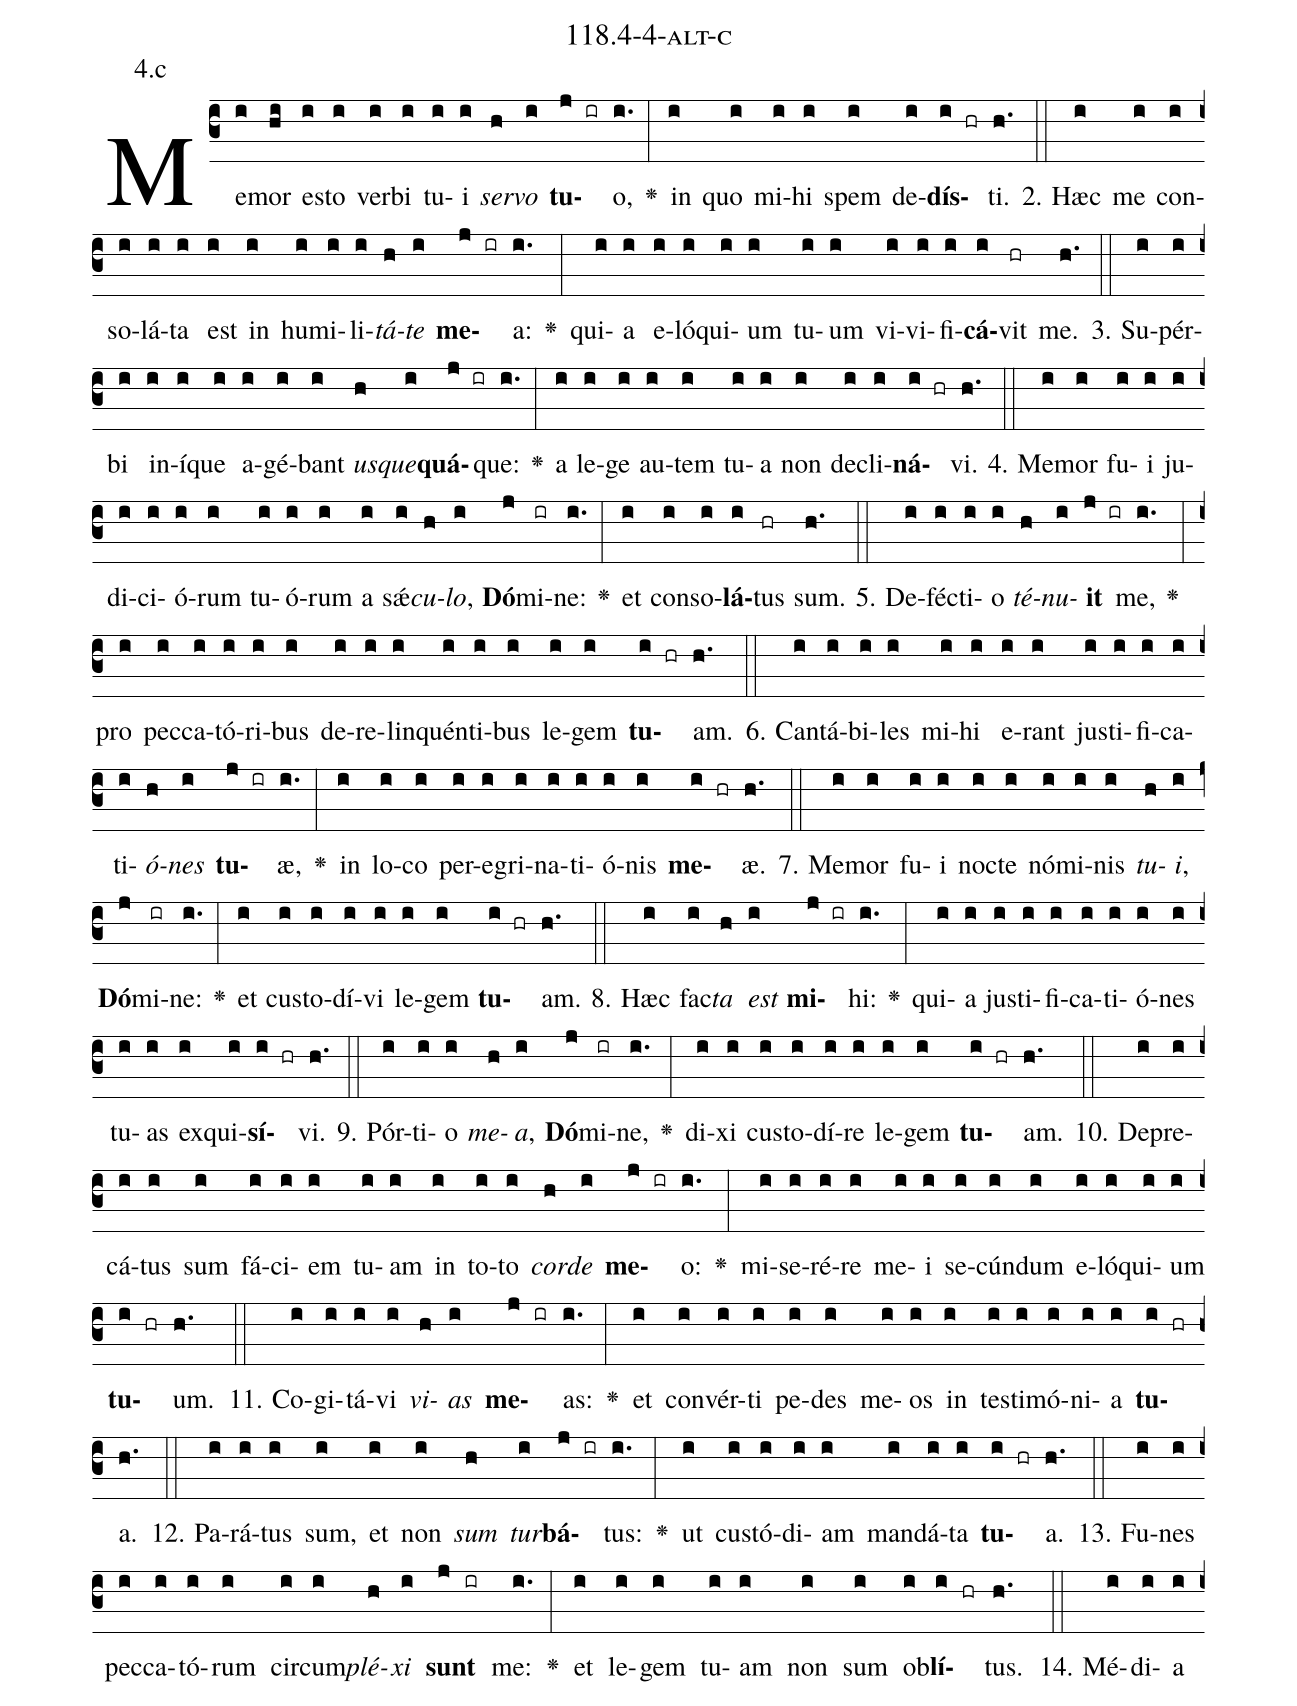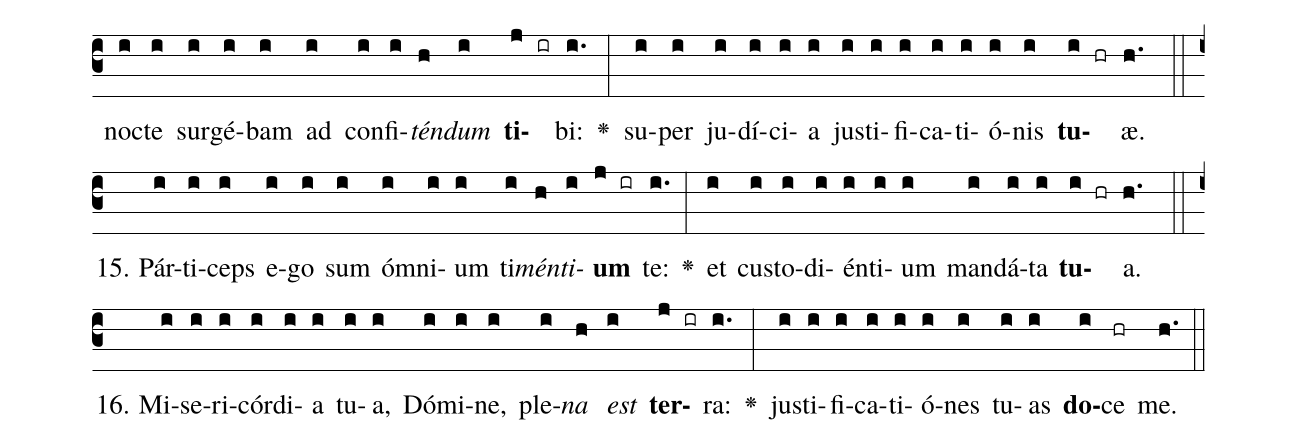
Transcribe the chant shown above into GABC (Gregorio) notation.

name: 118.4-4-alt-c;
annotation: 4.c;
%%
(c3)Me(i)mor(hi) es(i)to(i) ver(i)bi(i) tu(i)i(i) <i>ser</i>(h)<i>vo</i>(i) <b>tu</b>(j ir)o,(i.) <v>\greheightstar</v>(:) in(i) quo(i) mi(i)hi(i) spem(i) de(i)<b>dís</b>(i hr)ti.(h.) (::)
2. Hæc(i) me(i) con(i)so(i)lá(i)ta(i) est(i) in(i) hu(i)mi(i)li(i)<i>tá</i>(h)<i>te</i>(i) <b>me</b>(j ir)a:(i.) <v>\greheightstar</v>(:) qui(i)a(i) e(i)ló(i)qui(i)um(i) tu(i)um(i) vi(i)vi(i)fi(i)<b>cá</b>(i)vit(hr) me.(h.) (::)
3. Su(i)pér(i)bi(i) in(i)í(i)que(i) a(i)gé(i)bant(i) <i>us</i>(h)<i>que</i>(i)<b>quá</b>(j ir)que:(i.) <v>\greheightstar</v>(:) a(i) le(i)ge(i) au(i)tem(i) tu(i)a(i) non(i) de(i)cli(i)<b>ná</b>(i hr)vi.(h.) (::)
4. Me(i)mor(i) fu(i)i(i) ju(i)di(i)ci(i)ó(i)rum(i) tu(i)ó(i)rum(i) a(i) sǽ(i)<i>cu</i>(h)<i>lo</i>,(i) <b>Dó</b>(j)mi(ir)ne:(i.) <v>\greheightstar</v>(:) et(i) con(i)so(i)<b>lá</b>(i)tus(hr) sum.(h.) (::)
5. De(i)féc(i)ti(i)o(i) <i>té</i>(h)<i>nu</i>(i)<b>it</b>(j ir) me,(i.) <v>\greheightstar</v>(:) pro(i) pec(i)ca(i)tó(i)ri(i)bus(i) de(i)re(i)lin(i)quén(i)ti(i)bus(i) le(i)gem(i) <b>tu</b>(i hr)am.(h.) (::)
6. Can(i)tá(i)bi(i)les(i) mi(i)hi(i) e(i)rant(i) jus(i)ti(i)fi(i)ca(i)ti(i)<i>ó</i>(h)<i>nes</i>(i) <b>tu</b>(j ir)æ,(i.) <v>\greheightstar</v>(:) in(i) lo(i)co(i) per(i)e(i)gri(i)na(i)ti(i)ó(i)nis(i) <b>me</b>(i hr)æ.(h.) (::)
7. Me(i)mor(i) fu(i)i(i) noc(i)te(i) nó(i)mi(i)nis(i) <i>tu</i>(h)<i>i</i>,(i) <b>Dó</b>(j)mi(ir)ne:(i.) <v>\greheightstar</v>(:) et(i) cus(i)to(i)dí(i)vi(i) le(i)gem(i) <b>tu</b>(i hr)am.(h.) (::)
8. Hæc(i) fac(i)<i>ta</i>(h) <i>est</i>(i) <b>mi</b>(j ir)hi:(i.) <v>\greheightstar</v>(:) qui(i)a(i) jus(i)ti(i)fi(i)ca(i)ti(i)ó(i)nes(i) tu(i)as(i) ex(i)qui(i)<b>sí</b>(i hr)vi.(h.) (::)
9. Pór(i)ti(i)o(i) <i>me</i>(h)<i>a</i>,(i) <b>Dó</b>(j)mi(ir)ne,(i.) <v>\greheightstar</v>(:) di(i)xi(i) cus(i)to(i)dí(i)re(i) le(i)gem(i) <b>tu</b>(i hr)am.(h.) (::)
10. De(i)pre(i)cá(i)tus(i) sum(i) fá(i)ci(i)em(i) tu(i)am(i) in(i) to(i)to(i) <i>cor</i>(h)<i>de</i>(i) <b>me</b>(j ir)o:(i.) <v>\greheightstar</v>(:) mi(i)se(i)ré(i)re(i) me(i)i(i) se(i)cún(i)dum(i) e(i)ló(i)qui(i)um(i) <b>tu</b>(i hr)um.(h.) (::)
11. Co(i)gi(i)tá(i)vi(i) <i>vi</i>(h)<i>as</i>(i) <b>me</b>(j ir)as:(i.) <v>\greheightstar</v>(:) et(i) con(i)vér(i)ti(i) pe(i)des(i) me(i)os(i) in(i) tes(i)ti(i)mó(i)ni(i)a(i) <b>tu</b>(i hr)a.(h.) (::)
12. Pa(i)rá(i)tus(i) sum,(i) et(i) non(i) <i>sum</i>(h) <i>tur</i>(i)<b>bá</b>(j ir)tus:(i.) <v>\greheightstar</v>(:) ut(i) cus(i)tó(i)di(i)am(i) man(i)dá(i)ta(i) <b>tu</b>(i hr)a.(h.) (::)
13. Fu(i)nes(i) pec(i)ca(i)tó(i)rum(i) cir(i)cum(i)<i>plé</i>(h)<i>xi</i>(i) <b>sunt</b>(j ir) me:(i.) <v>\greheightstar</v>(:) et(i) le(i)gem(i) tu(i)am(i) non(i) sum(i) ob(i)<b>lí</b>(i hr)tus.(h.) (::)
14. Mé(i)di(i)a(i) noc(i)te(i) sur(i)gé(i)bam(i) ad(i) con(i)fi(i)<i>tén</i>(h)<i>dum</i>(i) <b>ti</b>(j ir)bi:(i.) <v>\greheightstar</v>(:) su(i)per(i) ju(i)dí(i)ci(i)a(i) jus(i)ti(i)fi(i)ca(i)ti(i)ó(i)nis(i) <b>tu</b>(i hr)æ.(h.) (::)
15. Pár(i)ti(i)ceps(i) e(i)go(i) sum(i) óm(i)ni(i)um(i) ti(i)<i>mén</i>(h)<i>ti</i>(i)<b>um</b>(j ir) te:(i.) <v>\greheightstar</v>(:) et(i) cus(i)to(i)di(i)én(i)ti(i)um(i) man(i)dá(i)ta(i) <b>tu</b>(i hr)a.(h.) (::)
16. Mi(i)se(i)ri(i)cór(i)di(i)a(i) tu(i)a,(i) Dó(i)mi(i)ne,(i) ple(i)<i>na</i>(h) <i>est</i>(i) <b>ter</b>(j ir)ra:(i.) <v>\greheightstar</v>(:) jus(i)ti(i)fi(i)ca(i)ti(i)ó(i)nes(i) tu(i)as(i) <b>do</b>(i)ce(hr) me.(h.) (::)
